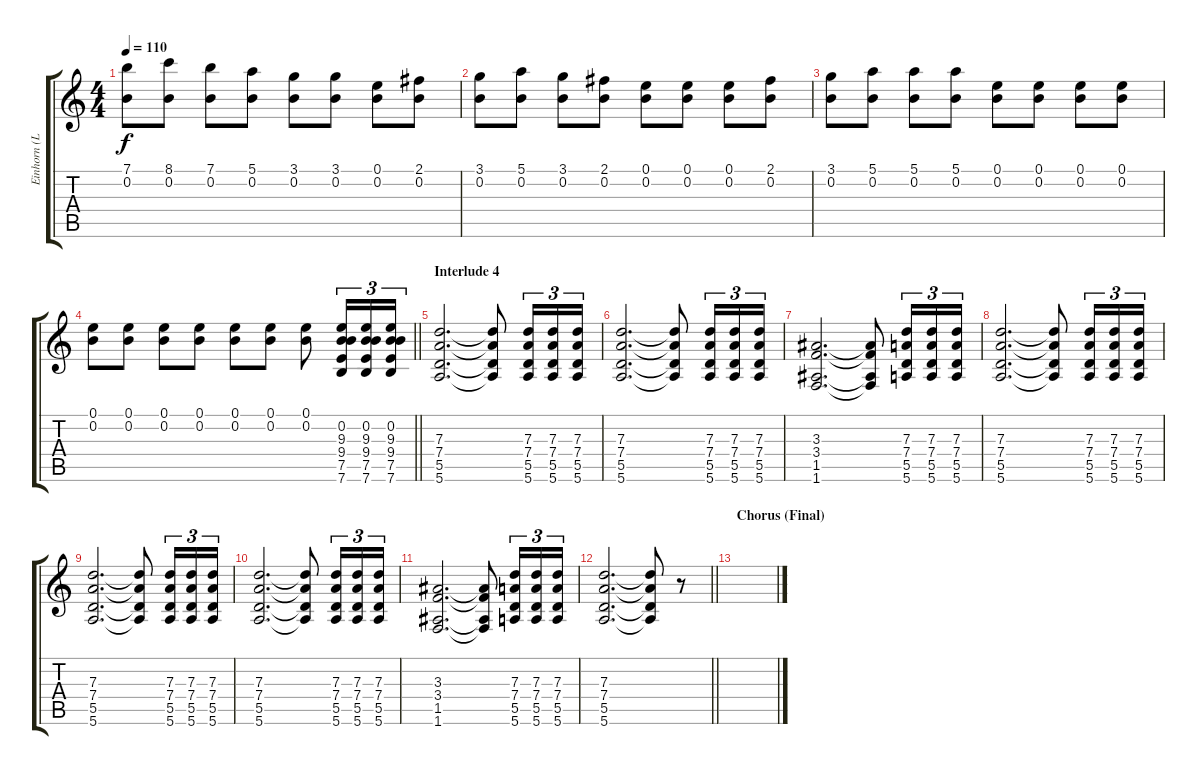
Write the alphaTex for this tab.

\track ("Einhorn (Lute/Ac. Guitar)" "Einhorn (L") {instrument acousticguitarsteel}
\staff {score tabs}
\tuning (E4 B3 G3 D3 A2 E2) {hide}
\ts (4 4)
\tempo 110
\clef g2
\ks c
(7.1 0.2).8{dy f} (8.1 0.2).8 (7.1 0.2).8 (5.1 0.2).8 (3.1 0.2).8 (3.1 0.2).8 (0.1 0.2).8 (2.1 0.2).8 |
(3.1 0.2).8 (5.1 0.2).8 (3.1 0.2).8 (2.1 0.2).8 (0.1 0.2).8 (0.1 0.2).8 (0.1 0.2).8 (2.1 0.2).8 |
(3.1 0.2).8 (5.1 0.2).8 (5.1 0.2).8 (5.1 0.2).8 (0.1 0.2).8 (0.1 0.2).8 (0.1 0.2).8 (0.1 0.2).8 |
\barLineRight lightlight
(0.1 0.2).8 (0.1 0.2).8 (0.1 0.2).8 (0.1 0.2).8 (0.1 0.2).8 (0.1 0.2).8 (0.1 0.2).8 (0.2 9.3 9.4 7.5 7.6).16{tu (3 2)} (0.2 9.3 9.4 7.5 7.6).16{tu (3 2)} (0.2 9.3 9.4 7.5 7.6).16{tu (3 2)} |
\section ("" "Interlude 4")
(7.3 7.4 5.5 5.6).2{d} (7.3{t} 7.4{t} 5.5{t} 5.6{t}).8 (7.3 7.4 5.5 5.6).16{tu (3 2)} (7.3 7.4 5.5 5.6).16{tu (3 2)} (7.3 7.4 5.5 5.6).16{tu (3 2)} |
(7.3 7.4 5.5 5.6).2{d} (7.3{t} 7.4{t} 5.5{t} 5.6{t}).8 (7.3 7.4 5.5 5.6).16{tu (3 2)} (7.3 7.4 5.5 5.6).16{tu (3 2)} (7.3 7.4 5.5 5.6).16{tu (3 2)} |
(3.3 3.4 1.5 1.6).2{d} (3.3{t} 3.4{t} 1.5{t} 1.6{t}).8 (7.3 7.4 5.5 5.6).16{tu (3 2)} (7.3 7.4 5.5 5.6).16{tu (3 2)} (7.3 7.4 5.5 5.6).16{tu (3 2)} |
(7.3 7.4 5.5 5.6).2{d} (7.3{t} 7.4{t} 5.5{t} 5.6{t}).8 (7.3 7.4 5.5 5.6).16{tu (3 2)} (7.3 7.4 5.5 5.6).16{tu (3 2)} (7.3 7.4 5.5 5.6).16{tu (3 2)} |
(7.3 7.4 5.5 5.6).2{d} (7.3{t} 7.4{t} 5.5{t} 5.6{t}).8 (7.3 7.4 5.5 5.6).16{tu (3 2)} (7.3 7.4 5.5 5.6).16{tu (3 2)} (7.3 7.4 5.5 5.6).16{tu (3 2)} |
(7.3 7.4 5.5 5.6).2{d} (7.3{t} 7.4{t} 5.5{t} 5.6{t}).8 (7.3 7.4 5.5 5.6).16{tu (3 2)} (7.3 7.4 5.5 5.6).16{tu (3 2)} (7.3 7.4 5.5 5.6).16{tu (3 2)} |
(3.3 3.4 1.5 1.6).2{d} (3.3{t} 3.4{t} 1.5{t} 1.6{t}).8 (7.3 7.4 5.5 5.6).16{tu (3 2)} (7.3 7.4 5.5 5.6).16{tu (3 2)} (7.3 7.4 5.5 5.6).16{tu (3 2)} |
\barLineRight lightlight
(7.3 7.4 5.5 5.6).2{d} (7.3{t} 7.4{t} 5.5{t} 5.6{t}).8 r.8 |
\section ("" "Chorus (Final)")
